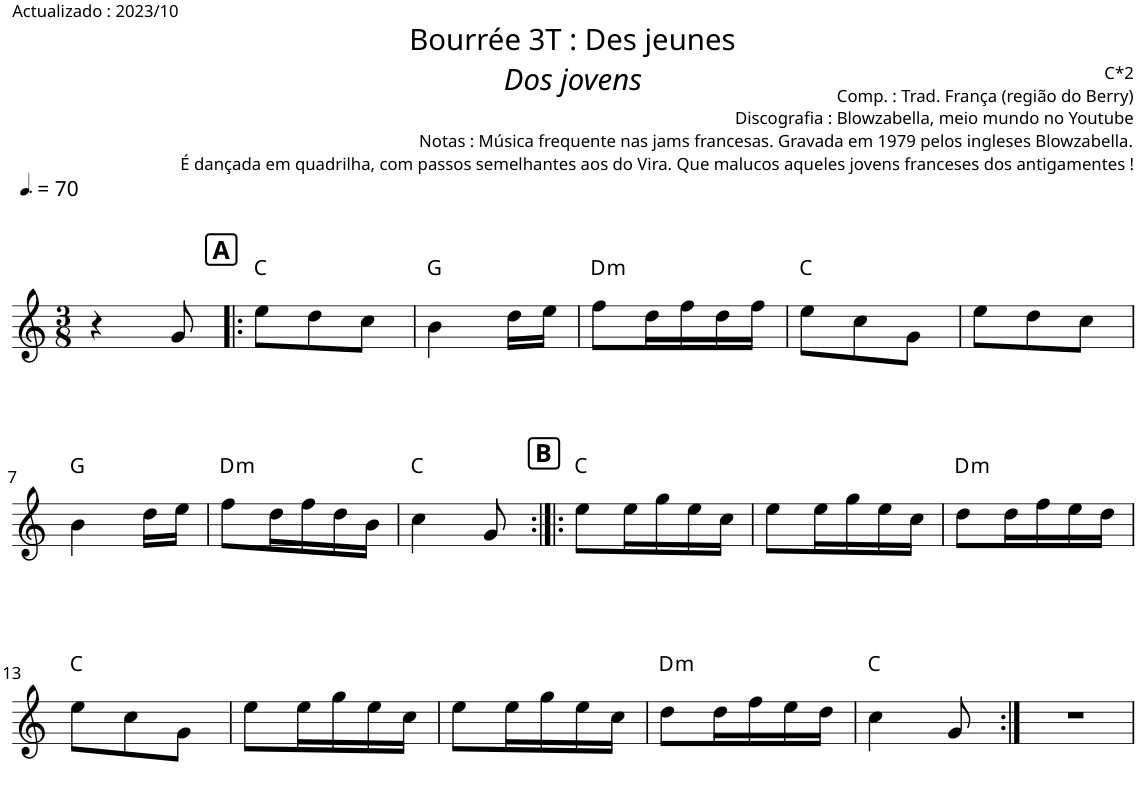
**kern	**harte
*part1	*part1
*staff1	*
*I"Piano	*
*I'Pno.	*
*clefG2	*
*k[]	*
*M3/8	*
*MM105	*
=1	=1
4r	.
8g/	.
!!LO:REH:place=s1:a:B:cj:fs=12:t=A
=2!|:	=2!|:
8ee\L	C:maj
8dd\	.
8cc\J	.
=3	=3
4b\	G:maj
16dd\LL	.
16ee\JJ	.
=4	=4
!	!LO:H:kt=m
8ff\L	D:min
16dd\L	.
16ff\	.
16dd\	.
16ff\JJ	.
=5	=5
8ee\L	C:maj
8cc\	.
8g\J	.
=6	=6
8ee\L	.
8dd\	.
8cc\J	.
!!LO:LB:g=z
=7	=7
4b\	G:maj
16dd\LL	.
16ee\JJ	.
=8	=8
!	!LO:H:kt=m
8ff\L	D:min
16dd\L	.
16ff\	.
16dd\	.
16b\JJ	.
=9	=9
4cc\	C:maj
8g/	.
!!LO:REH:place=s1:a:B:cj:fs=12:t=B
=10:|!|:	=10:|!|:
8ee\L	C:maj
16ee\L	.
16gg\	.
16ee\	.
16cc\JJ	.
=11	=11
8ee\L	.
16ee\L	.
16gg\	.
16ee\	.
16cc\JJ	.
=12	=12
!	!LO:H:kt=m
8dd\L	D:min
16dd\L	.
16ff\	.
16ee\	.
16dd\JJ	.
!!LO:LB:g=z
=13	=13
8ee\L	C:maj
8cc\	.
8g\J	.
=14	=14
8ee\L	.
16ee\L	.
16gg\	.
16ee\	.
16cc\JJ	.
=15	=15
8ee\L	.
16ee\L	.
16gg\	.
16ee\	.
16cc\JJ	.
=16	=16
!	!LO:H:kt=m
8dd\L	D:min
16dd\L	.
16ff\	.
16ee\	.
16dd\JJ	.
=17	=17
4cc\	C:maj
8g/	.
=18:|!	=18:|!
4.r	.
=	=
*-	*-
